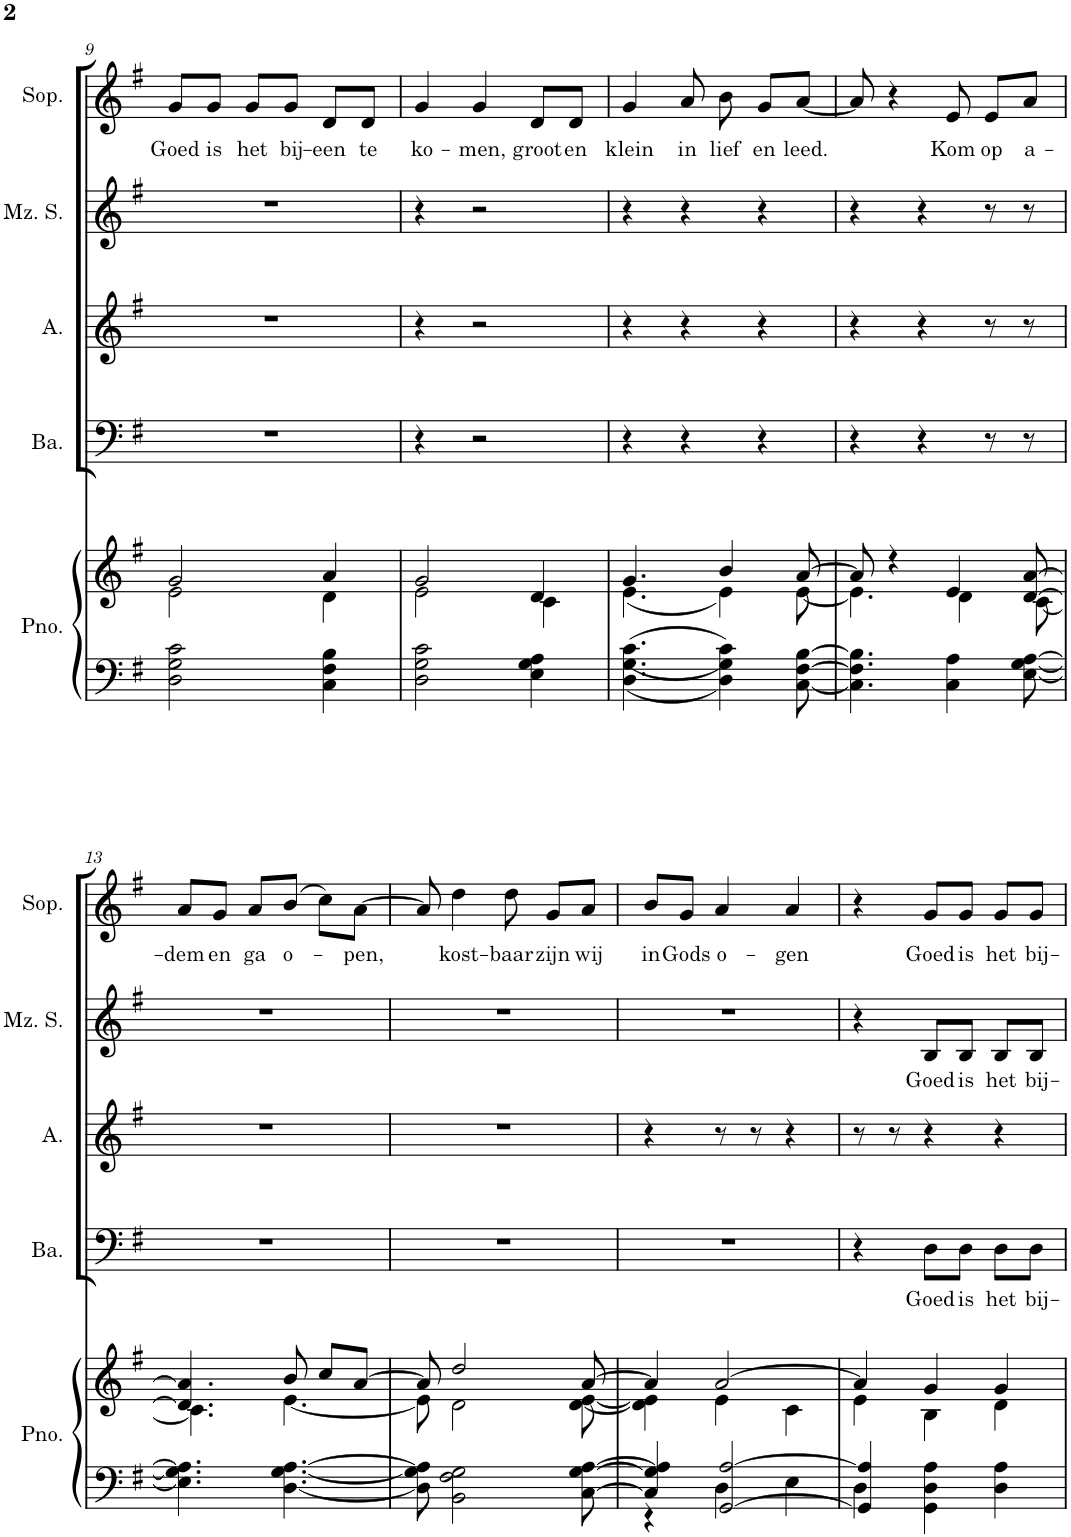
**kern	**kern	**kern	**text	**kern	**kern	**text	**kern	**text
*part5	*part5	*part4	*part4	*part3	*part2	*part2	*part1	*part1
*staff6	*staff5	*staff4	*staff4	*staff3	*staff2	*staff2	*staff1	*staff1
*I"Piano	*	*I"Bariton	*	*I"Alt	*I"Mezzo- sopraan	*	*I"Sopraan	*
*I'Pno.	*	*I'Ba.	*	*I'A.	*I'Mz. S.	*	*I'Sop.	*
!!LO:PB:g=z
*clefF4	*clefG2	*clefF4	*	*clefG2	*clefG2	*	*clefG2	*
*k[f#]	*k[f#]	*k[f#]	*	*k[f#]	*k[f#]	*	*k[f#]	*
*M3/4	*M3/4	*M3/4	*	*M3/4	*M3/4	*	*M3/4	*
=9	=9	=9	=9	=9	=9	=9	=9	=9
*	*^	*	*	*	*	*	*	*
!	!	!	!	!	!	!	!	!	!LO:LY:b
2D\ 2G\ 2c\	2g/	2e\	2.r	.	2.r	2.r	.	8g/L	Goed
!	!	!	!	!	!	!	!	!	!LO:LY:b
.	.	.	.	.	.	.	.	8g/J	is
!	!	!	!	!	!	!	!	!	!LO:LY:b
.	.	.	.	.	.	.	.	8g/L	het
!	!	!	!	!	!	!	!	!	!LO:LY:b
.	.	.	.	.	.	.	.	8g/J	bij-
!	!	!	!	!	!	!	!	!	!LO:LY:b
4C\ 4F#\ 4B\	4a/	4d\	.	.	.	.	.	8d/L	-een
!	!	!	!	!	!	!	!	!	!LO:LY:b
.	.	.	.	.	.	.	.	8d/J	te
=10	=10	=10	=10	=10	=10	=10	=10	=10	=10
!	!	!	!	!	!	!	!	!	!LO:LY:b
2D\ 2G\ 2c\	2g/	2e\	4r	.	4r	4r	.	4g/	ko-
!	!	!	!	!	!	!	!	!	!LO:LY:b
.	.	.	2r	.	2r	2r	.	4g/	-men,
!	!	!	!	!	!	!	!	!	!LO:LY:b
4E\ 4G\ 4A\	4d/	4c\	.	.	.	.	.	8d/L	groot
!	!	!	!	!	!	!	!	!	!LO:LY:b
.	.	.	.	.	.	.	.	8d/J	en
=11	=11	=11	=11	=11	=11	=11	=11	=11	=11
!	!	!	!	!	!	!	!	!	!LO:LY:b
4.D\ 4.G\ 4.c\	4.g/	(4.e\	4r	.	4r	4r	.	4g/	klein
!	!	!	!	!	!	!	!	!	!LO:LY:b
.	.	.	4r	.	4r	4r	.	8a/	in
!	!	!	!	!	!	!	!	!	!LO:LY:b
4D\ 4G\ 4c\	4b/	4e\)	.	.	.	.	.	8b\	lief
!	!	!	!	!	!	!	!	!	!LO:LY:b
.	.	.	4r	.	4r	4r	.	8g/L	en
!	!	!	!	!	!	!	!	!	!LO:LY:b
[8C\ [8F#\ [8B\	[8a/	[8e\	.	.	.	.	.	[8a/J	leed.
=12	=12	=12	=12	=12	=12	=12	=12	=12	=12
4.C\] 4.F#\] 4.B\]	8a/]	4.e\]	4r	.	4r	4r	.	8a/]	.
.	4r	.	.	.	.	.	.	4r	.
.	.	.	4r	.	4r	4r	.	.	.
!	!	!	!	!	!	!	!	!	!LO:LY:b
4C\ 4A\	4e/	4d\	.	.	.	.	.	8e/	Kom
!	!	!	!	!	!	!	!	!	!LO:LY:b
.	.	.	8r	.	8r	8r	.	8e/L	op
!	!	!	!	!	!	!	!	!	!LO:LY:b
[8E\ [8G\ [8A\	[8d/ [8a/	[8c\	8r	.	8r	8r	.	8a/J	a-
!!LO:LB:g=z
=13	=13	=13	=13	=13	=13	=13	=13	=13	=13
!	!	!	!	!	!	!	!	!	!LO:LY:b
4.E\] 4.G\] 4.A\]	4.d/] 4.a/]	4.c\]	2.r	.	2.r	2.r	.	8a/L	-dem
!	!	!	!	!	!	!	!	!	!LO:LY:b
.	.	.	.	.	.	.	.	8g/J	en
!	!	!	!	!	!	!	!	!	!LO:LY:b
.	.	.	.	.	.	.	.	8a/L	ga
!	!	!	!	!	!	!	!	!	!LO:LY:b
[4.D\ [4.G\ [4.A\	8b/	[4.e\	.	.	.	.	.	(8b/J	o-
.	8cc/L	.	.	.	.	.	.	8cc\L)	.
!	!	!	!	!	!	!	!	!	!LO:LY:b
.	[8a/J	.	.	.	.	.	.	[8a\J	-pen,
=14	=14	=14	=14	=14	=14	=14	=14	=14	=14
8D\] 8G\] 8A\]	8a/]	8e\]	2.r	.	2.r	2.r	.	8a/]	.
!	!	!	!	!	!	!	!	!	!LO:LY:b
2BB\ 2F#\ 2G\	2dd/	2d\	.	.	.	.	.	4dd\	kost-
!	!	!	!	!	!	!	!	!	!LO:LY:b
.	.	.	.	.	.	.	.	8dd\	-baar
!	!	!	!	!	!	!	!	!	!LO:LY:b
.	.	.	.	.	.	.	.	8g/L	zijn
!	!	!	!	!	!	!	!	!	!LO:LY:b
[8C\ [8G\ [8A\	[8a/	[8d\ [8e\	.	.	.	.	.	8a/J	wij
=15	=15	=15	=15	=15	=15	=15	=15	=15	=15
*^	*	*	*	*	*	*	*	*	*
!	!	!	!	!	!	!	!	!	!	!LO:LY:b
4C/] 4G/] 4A/]	4r	4a/]	4d\] 4e\]	2.r	.	4r	2.r	.	8b/L	in
!	!	!	!	!	!	!	!	!	!	!LO:LY:b
.	.	.	.	.	.	.	.	.	8g/J	Gods
!	!	!	!	!	!	!	!	!	!	!LO:LY:b
[2GG/ [2A/	4D\	[2a/	4e\	.	.	8r	.	.	4a/	o-
.	.	.	.	.	.	8r	.	.	.	.
!	!	!	!	!	!	!	!	!	!	!LO:LY:b
.	4E\	.	4c\	.	.	4r	.	.	4a/	-gen
=16	=16	=16	=16	=16	=16	=16	=16	=16	=16	=16
4GG/] 4A/]	4D\	4a/]	4e\	4r	.	8r	4r	.	4r	.
.	.	.	.	.	.	8r	.	.	.	.
!	!	!	!	!	!LO:LY:b	!	!	!LO:LY:b	!	!LO:LY:b
4GG\ 4D\ 4A\	2ryy	4g/	4B\	8D\L	Goed	4r	8B/L	Goed	8g/L	Goed
!	!	!	!	!	!LO:LY:b	!	!	!LO:LY:b	!	!LO:LY:b
.	.	.	.	8D\J	is	.	8B/J	is	8g/J	is
!	!	!	!	!	!LO:LY:b	!	!	!LO:LY:b	!	!LO:LY:b
4D\ 4A\	.	4g/	4d\	8D\L	het	4r	8B/L	het	8g/L	het
!	!	!	!	!	!LO:LY:b	!	!	!LO:LY:b	!	!LO:LY:b
.	.	.	.	8D\J	bij-	.	8B/J	bij-	8g/J	bij-
*v	*v	*	*	*	*	*	*	*	*	*
*	*v	*v	*	*	*	*	*	*	*
=	=	=	=	=	=	=	=	=
*-	*-	*-	*-	*-	*-	*-	*-	*-
